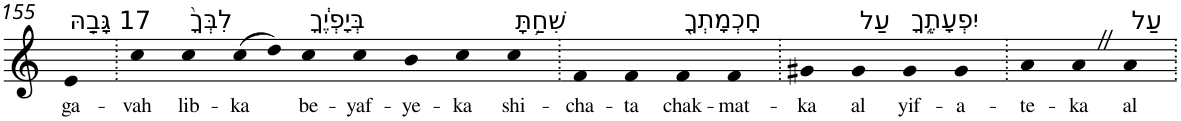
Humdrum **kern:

**kern	**text
*part1	*part1
*staff1	*staff1
*I"Piano	*
*I'Pno	*
!!LO:PB:g=z
*clefG2	*
*k[]	*
=155	=155
!LO:TX:a:t=17 גָּבַ֤הּ	!
!	!LO:LY:b
4e	ga-
=156.	=156.
!	!LO:LY:b
4cc	-vah
!LO:TX:a:t=לִבְּךָ֙	!
!	!LO:LY:b
4cc	lib-
!	!LO:LY:b
(>8cc	-ka
8dd)	.
!LO:TX:a:t=בְּיָפְיֶ֔ךָ	!
!	!LO:LY:b
4cc	be-
!	!LO:LY:b
4cc	-yaf-
!	!LO:LY:b
4b	-ye-
!	!LO:LY:b
4cc	-ka
!LO:TX:a:t=שִׁחַ֥תָּ	!
!	!LO:LY:b
4cc	shi-
=157.	=157.
!	!LO:LY:b
4f	-cha-
!	!LO:LY:b
4f	-ta
!LO:TX:a:t=חָכְמָתְךָ֖	!
!	!LO:LY:b
4f	chak-
!	!LO:LY:b
4f	-mat-
=158.	=158.
!	!LO:LY:b
4g#X	-ka
!LO:TX:a:t=עַל	!
!	!LO:LY:b
4g#	al
!LO:TX:a:t=יִפְעָתֶ֑ךָ	!
!	!LO:LY:b
4g#	yif-
!	!LO:LY:b
4g#	-a-
=159.	=159.
!	!LO:LY:b
4a	-te-
!	!LO:LY:b
4aZ	-ka
!LO:TX:a:t=עַל	!
!	!LO:LY:b
4a	al
=.	=.
*-	*-
